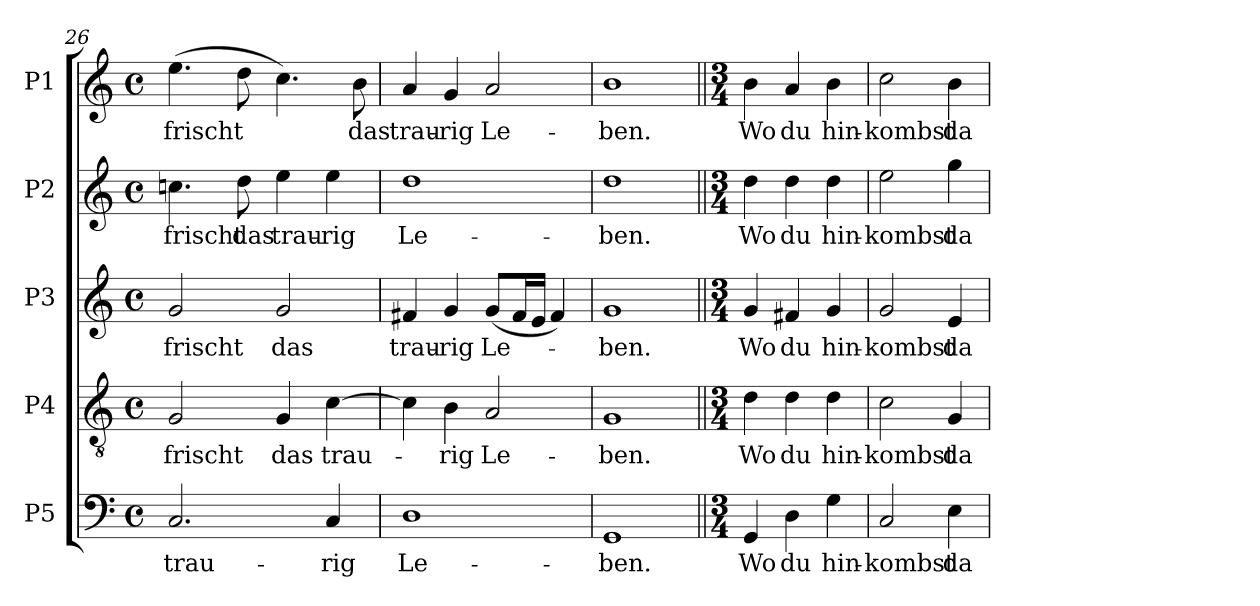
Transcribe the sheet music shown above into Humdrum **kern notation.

**kern	**text	**kern	**text	**kern	**text	**kern	**text	**kern	**text
*part5	*part5	*part4	*part4	*part3	*part3	*part2	*part2	*part1	*part1
*staff5	*staff5	*staff4	*staff4	*staff3	*staff3	*staff2	*staff2	*staff1	*staff1
*I"P5	*	*I"P4	*	*I"P3	*	*I"P2	*	*I"P1	*
*clefF4	*	*clefGv2	*	*clefG2	*	*clefG2	*	*clefG2	*
*	*	*ITrd7c12	*	*	*	*	*	*	*
*k[]	*	*k[]	*	*k[]	*	*k[]	*	*k[]	*
*C:	*	*C:	*	*C:	*	*C:	*	*C:	*
*M4/4	*	*M4/4	*	*M4/4	*	*M4/4	*	*M4/4	*
*met(c)	*	*met(c)	*	*met(c)	*	*met(c)	*	*met(c)	*
=26	=26	=26	=26	=26	=26	=26	=26	=26	=26
!	!LO:LY:b:color=#000000	!	!	!	!	!	!	!	!
!	!	!	!LO:LY:b:color=#000000	!	!	!	!	!	!
!	!	!	!	!	!LO:LY:b:color=#000000	!	!	!	!
!	!	!	!	!	!	!	!LO:LY:b:color=#000000	!	!
!	!	!	!	!	!	!	!	!	!LO:LY:b:color=#000000
2.Ci/	trau-	2GGi/	-frischt	2gi/	-frischt	4.ccni\	-frischt	(4.eei\	-frischt
!	!	!	!	!	!	!	!LO:LY:b:color=#000000	!	!
.	.	.	.	.	.	8ddi\	das	8ddi\	.
!	!	!	!LO:LY:b:color=#000000	!	!	!	!	!	!
!	!	!	!	!	!LO:LY:b:color=#000000	!	!	!	!
!	!	!	!	!	!	!	!LO:LY:b:color=#000000	!	!
.	.	4GGi/	das	2gi/	das	4eei\	trau-	4.cci\)	.
!	!LO:LY:b:color=#000000	!	!	!	!	!	!	!	!
!	!	!	!LO:LY:b:color=#000000	!	!	!	!	!	!
!	!	!	!	!	!	!	!LO:LY:b:color=#000000	!	!
4Ci/	-rig	[>4Ci\	trau-	.	.	4eei\	-rig	.	.
!	!	!	!	!	!	!	!	!	!LO:LY:b:color=#000000
.	.	.	.	.	.	.	.	8bi\	das
=27	=27	=27	=27	=27	=27	=27	=27	=27	=27
!	!LO:LY:b:color=#000000	!	!	!	!	!	!	!	!
!	!	!	!	!	!LO:LY:b:color=#000000	!	!	!	!
!	!	!	!	!	!	!	!LO:LY:b:color=#000000	!	!
!	!	!	!	!	!	!	!	!	!LO:LY:b:color=#000000
1Di	Le-	4Ci\]	.	4f#Xi/	trau-	1ddi	Le-	4ai/	trau-
!	!	!	!LO:LY:b:color=#000000	!	!	!	!	!	!
!	!	!	!	!	!LO:LY:b:color=#000000	!	!	!	!
!	!	!	!	!	!	!	!	!	!LO:LY:b:color=#000000
.	.	4BBi\	-rig	4gi/	-rig	.	.	4gi/	-rig
!	!	!	!LO:LY:b:color=#000000	!	!	!	!	!	!
!	!	!	!	!	!LO:LY:b:color=#000000	!	!	!	!
!	!	!	!	!	!	!	!	!	!LO:LY:b:color=#000000
.	.	2AAi/	Le-	(8gi/L	Le-	.	.	2ai/	Le-
.	.	.	.	16f#i/L	.	.	.	.	.
.	.	.	.	16ei/JJ	.	.	.	.	.
.	.	.	.	4f#i/)	.	.	.	.	.
=28	=28	=28	=28	=28	=28	=28	=28	=28	=28
!	!LO:LY:b:color=#000000	!	!	!	!	!	!	!	!
!	!	!	!LO:LY:b:color=#000000	!	!	!	!	!	!
!	!	!	!	!	!LO:LY:b:color=#000000	!	!	!	!
!	!	!	!	!	!	!	!LO:LY:b:color=#000000	!	!
!	!	!	!	!	!	!	!	!	!LO:LY:b:color=#000000
1GGi	-ben.	1GGi	-ben.	1gi	-ben.	1ddi	-ben.	1bi	-ben.
!!LO:LB:g=z
=29||	=29||	=29||	=29||	=29||	=29||	=29||	=29||	=29||	=29||
*M3/4	*	*M3/4	*	*M3/4	*	*M3/4	*	*M3/4	*
!	!LO:LY:b:color=#000000	!	!	!	!	!	!	!	!
!	!	!	!LO:LY:b:color=#000000	!	!	!	!	!	!
!	!	!	!	!	!LO:LY:b:color=#000000	!	!	!	!
!	!	!	!	!	!	!	!LO:LY:b:color=#000000	!	!
*	*	*	*	*	*	*	*	*MM180	*
!	!	!	!	!	!	!	!	!	!LO:LY:b:color=#000000
4GGi/	Wo	4Di\	Wo	4gi/	Wo	4ddi\	Wo	4bi\	Wo
!	!LO:LY:b:color=#000000	!	!	!	!	!	!	!	!
!	!	!	!LO:LY:b:color=#000000	!	!	!	!	!	!
!	!	!	!	!	!LO:LY:b:color=#000000	!	!	!	!
!	!	!	!	!	!	!	!LO:LY:b:color=#000000	!	!
!	!	!	!	!	!	!	!	!	!LO:LY:b:color=#000000
4Di\	du	4Di\	du	4f#Xi/	du	4ddi\	du	4ai/	du
!	!LO:LY:b:color=#000000	!	!	!	!	!	!	!	!
!	!	!	!LO:LY:b:color=#000000	!	!	!	!	!	!
!	!	!	!	!	!LO:LY:b:color=#000000	!	!	!	!
!	!	!	!	!	!	!	!LO:LY:b:color=#000000	!	!
!	!	!	!	!	!	!	!	!	!LO:LY:b:color=#000000
4Gi\	hin-	4Di\	hin-	4gi/	hin-	4ddi\	hin-	4bi\	hin-
=30	=30	=30	=30	=30	=30	=30	=30	=30	=30
!	!LO:LY:b:color=#000000	!	!	!	!	!	!	!	!
!	!	!	!LO:LY:b:color=#000000	!	!	!	!	!	!
!	!	!	!	!	!LO:LY:b:color=#000000	!	!	!	!
!	!	!	!	!	!	!	!LO:LY:b:color=#000000	!	!
!	!	!	!	!	!	!	!	!	!LO:LY:b:color=#000000
2Ci/	-kombst	2Ci\	-kombst	2gi/	-kombst	2eei\	-kombst	2cci\	-kombst
!	!LO:LY:b:color=#000000	!	!	!	!	!	!	!	!
!	!	!	!LO:LY:b:color=#000000	!	!	!	!	!	!
!	!	!	!	!	!LO:LY:b:color=#000000	!	!	!	!
!	!	!	!	!	!	!	!LO:LY:b:color=#000000	!	!
!	!	!	!	!	!	!	!	!	!LO:LY:b:color=#000000
4Ei\	da	4GGi/	da	4ei/	da	4ggi\	da	4bi\	da
=	=	=	=	=	=	=	=	=	=
*-	*-	*-	*-	*-	*-	*-	*-	*-	*-
